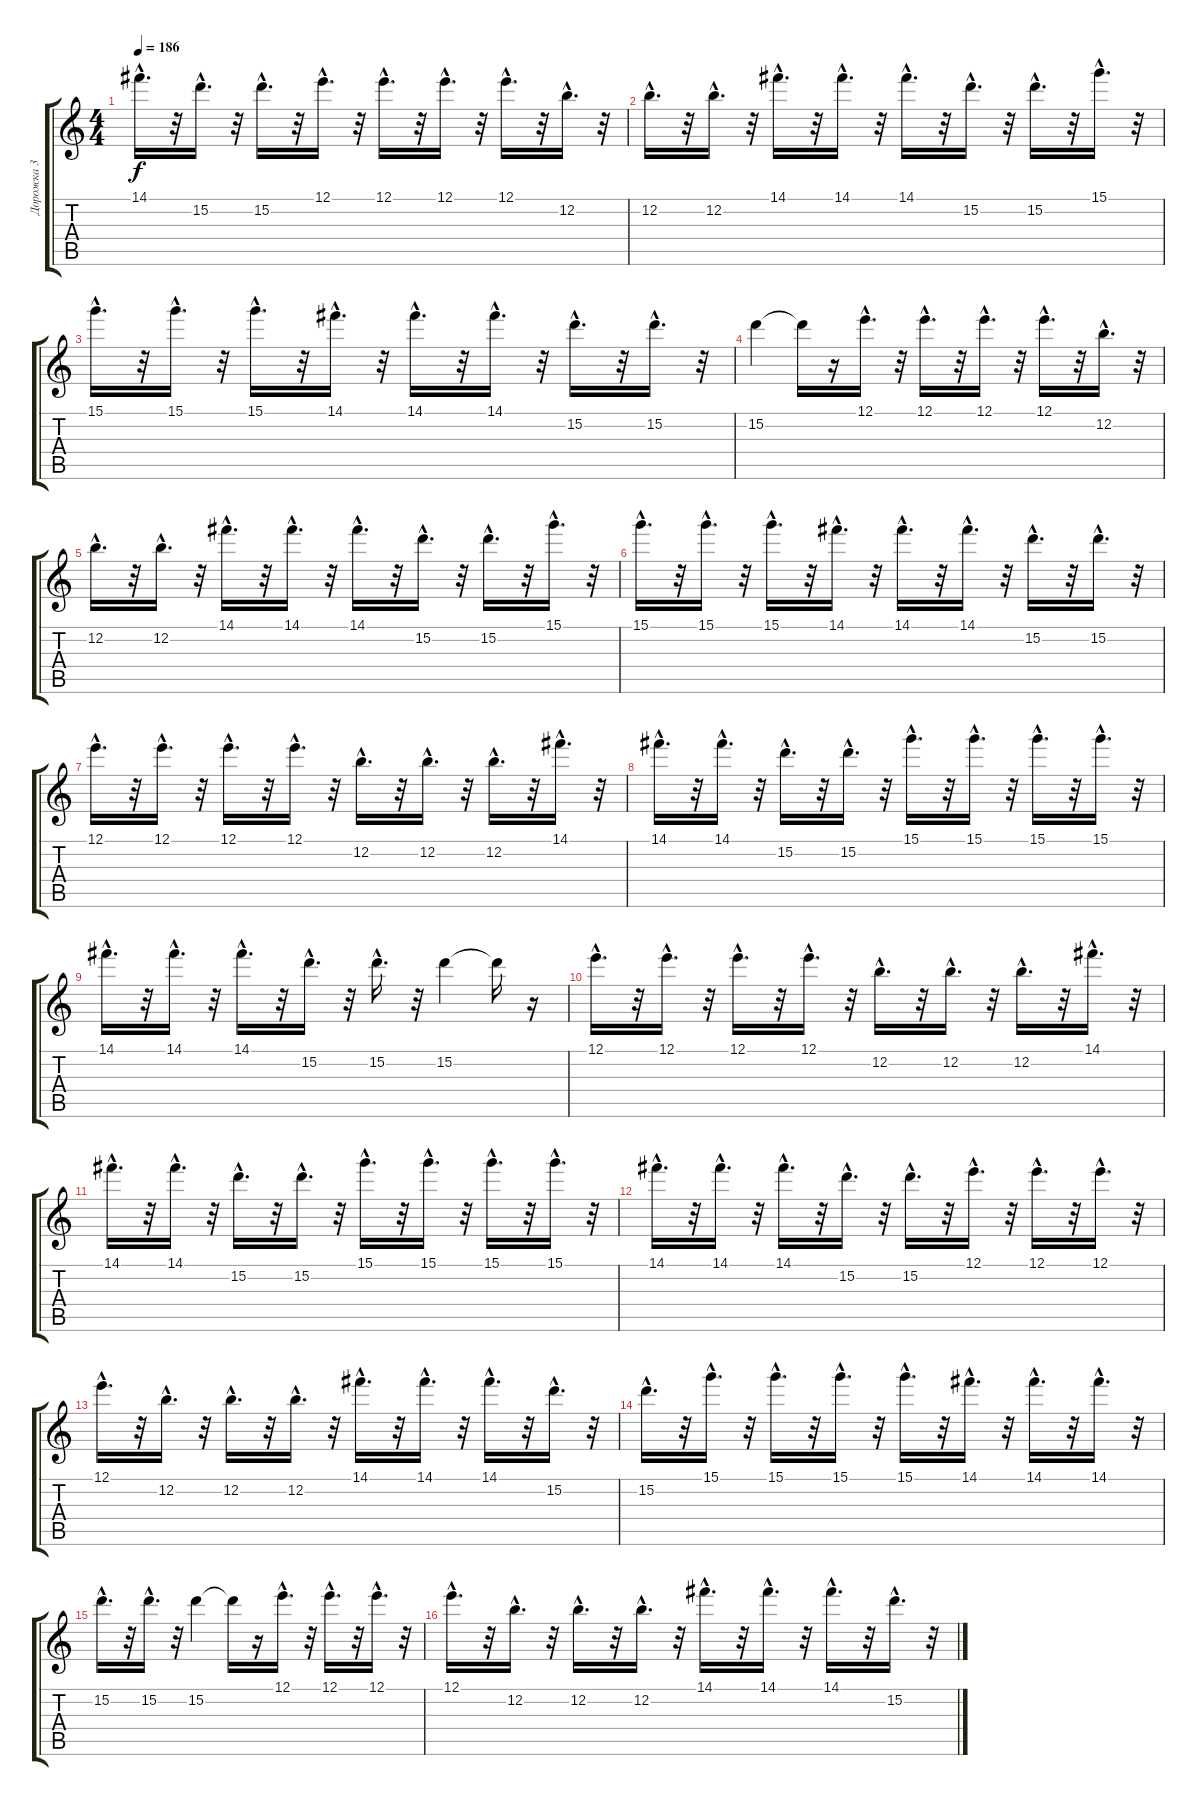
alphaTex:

\track ("Дорожка 3" "Дорожка 3") {instrument overdrivenguitar}
\staff {score tabs}
\tuning (E4 B3 G3 D3 A2 E2) {hide}
\ts (4 4)
\tempo 186
\clef g2
\ks c
14.1{hac}.16{d dy f} r.32 15.2{hac}.16{d} r.32 15.2{hac}.16{d} r.32 12.1{hac}.16{d} r.32 12.1{hac}.16{d} r.32 12.1{hac}.16{d} r.32 12.1{hac}.16{d} r.32 12.2{hac}.16{d} r.32 |
12.2{hac}.16{d} r.32 12.2{hac}.16{d} r.32 14.1{hac}.16{d} r.32 14.1{hac}.16{d} r.32 14.1{hac}.16{d} r.32 15.2{hac}.16{d} r.32 15.2{hac}.16{d} r.32 15.1{hac}.16{d} r.32 |
15.1{hac}.16{d} r.32 15.1{hac}.16{d} r.32 15.1{hac}.16{d} r.32 14.1{hac}.16{d} r.32 14.1{hac}.16{d} r.32 14.1{hac}.16{d} r.32 15.2{hac}.16{d} r.32 15.2{hac}.16{d} r.32 |
15.2.4 15.2{t}.16 r.16 12.1{hac}.16{d} r.32 12.1{hac}.16{d} r.32 12.1{hac}.16{d} r.32 12.1{hac}.16{d} r.32 12.2{hac}.16{d} r.32 |
12.2{hac}.16{d} r.32 12.2{hac}.16{d} r.32 14.1{hac}.16{d} r.32 14.1{hac}.16{d} r.32 14.1{hac}.16{d} r.32 15.2{hac}.16{d} r.32 15.2{hac}.16{d} r.32 15.1{hac}.16{d} r.32 |
15.1{hac}.16{d} r.32 15.1{hac}.16{d} r.32 15.1{hac}.16{d} r.32 14.1{hac}.16{d} r.32 14.1{hac}.16{d} r.32 14.1{hac}.16{d} r.32 15.2{hac}.16{d} r.32 15.2{hac}.16{d} r.32 |
12.1{hac}.16{d} r.32 12.1{hac}.16{d} r.32 12.1{hac}.16{d} r.32 12.1{hac}.16{d} r.32 12.2{hac}.16{d} r.32 12.2{hac}.16{d} r.32 12.2{hac}.16{d} r.32 14.1{hac}.16{d} r.32 |
14.1{hac}.16{d} r.32 14.1{hac}.16{d} r.32 15.2{hac}.16{d} r.32 15.2{hac}.16{d} r.32 15.1{hac}.16{d} r.32 15.1{hac}.16{d} r.32 15.1{hac}.16{d} r.32 15.1{hac}.16{d} r.32 |
14.1{hac}.16{d} r.32 14.1{hac}.16{d} r.32 14.1{hac}.16{d} r.32 15.2{hac}.16{d} r.32 15.2{hac}.16{d} r.32 15.2.4 15.2{t}.16 r.16 |
12.1{hac}.16{d} r.32 12.1{hac}.16{d} r.32 12.1{hac}.16{d} r.32 12.1{hac}.16{d} r.32 12.2{hac}.16{d} r.32 12.2{hac}.16{d} r.32 12.2{hac}.16{d} r.32 14.1{hac}.16{d} r.32 |
14.1{hac}.16{d} r.32 14.1{hac}.16{d} r.32 15.2{hac}.16{d} r.32 15.2{hac}.16{d} r.32 15.1{hac}.16{d} r.32 15.1{hac}.16{d} r.32 15.1{hac}.16{d} r.32 15.1{hac}.16{d} r.32 |
14.1{hac}.16{d} r.32 14.1{hac}.16{d} r.32 14.1{hac}.16{d} r.32 15.2{hac}.16{d} r.32 15.2{hac}.16{d} r.32 12.1{hac}.16{d} r.32 12.1{hac}.16{d} r.32 12.1{hac}.16{d} r.32 |
12.1{hac}.16{d} r.32 12.2{hac}.16{d} r.32 12.2{hac}.16{d} r.32 12.2{hac}.16{d} r.32 14.1{hac}.16{d} r.32 14.1{hac}.16{d} r.32 14.1{hac}.16{d} r.32 15.2{hac}.16{d} r.32 |
15.2{hac}.16{d} r.32 15.1{hac}.16{d} r.32 15.1{hac}.16{d} r.32 15.1{hac}.16{d} r.32 15.1{hac}.16{d} r.32 14.1{hac}.16{d} r.32 14.1{hac}.16{d} r.32 14.1{hac}.16{d} r.32 |
15.2{hac}.16{d} r.32 15.2{hac}.16{d} r.32 15.2.4 15.2{t}.16 r.16 12.1{hac}.16{d} r.32 12.1{hac}.16{d} r.32 12.1{hac}.16{d} r.32 |
12.1{hac}.16{d} r.32 12.2{hac}.16{d} r.32 12.2{hac}.16{d} r.32 12.2{hac}.16{d} r.32 14.1{hac}.16{d} r.32 14.1{hac}.16{d} r.32 14.1{hac}.16{d} r.32 15.2{hac}.16{d} r.32
